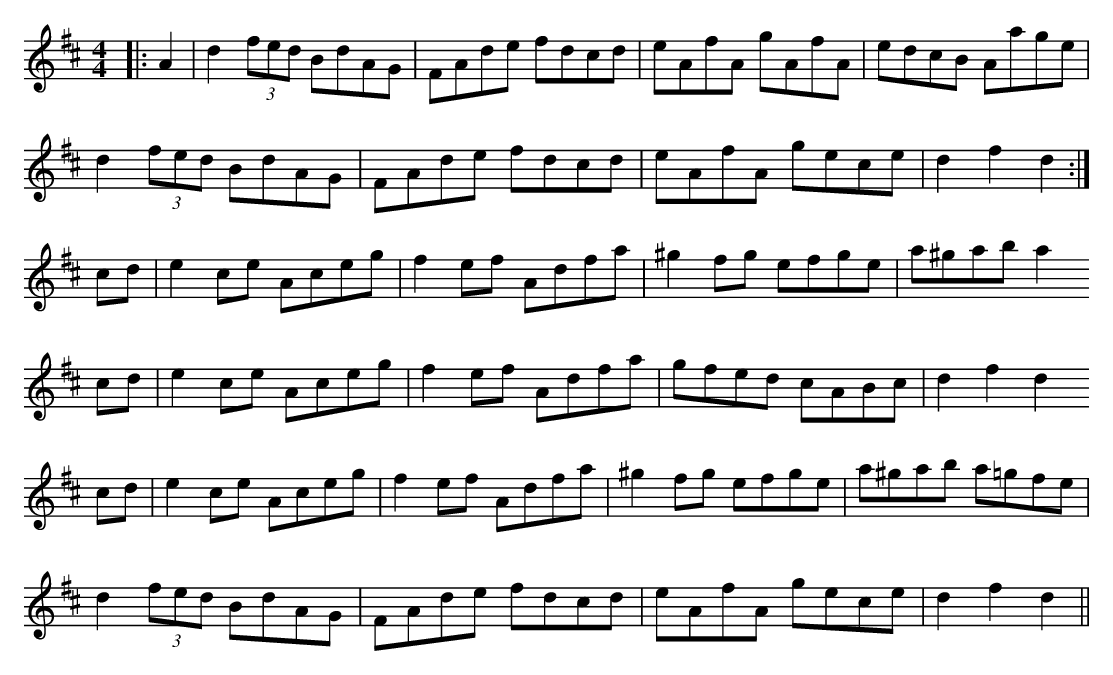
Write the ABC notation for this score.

X:1
M:4/4
K:D
|:A2|d2 (3fed BdAG|FAde fdcd|eAfA gAfA|edcB Aage|
d2 (3fed BdAG|FAde fdcd|eAfA gece|d2 f2 d2:|
cd|e2 ce Aceg|f2 ef Adfa|^g2 fg efge|a^gab a2
cd|e2 ce Aceg|f2 ef Adfa|gfed cABc|d2 f2 d2
cd|e2 ce Aceg|f2 ef Adfa|^g2 fg efge|a^gab a=gfe|
d2 (3fed BdAG|FAde fdcd|eAfA gece|d2 f2 d2||
